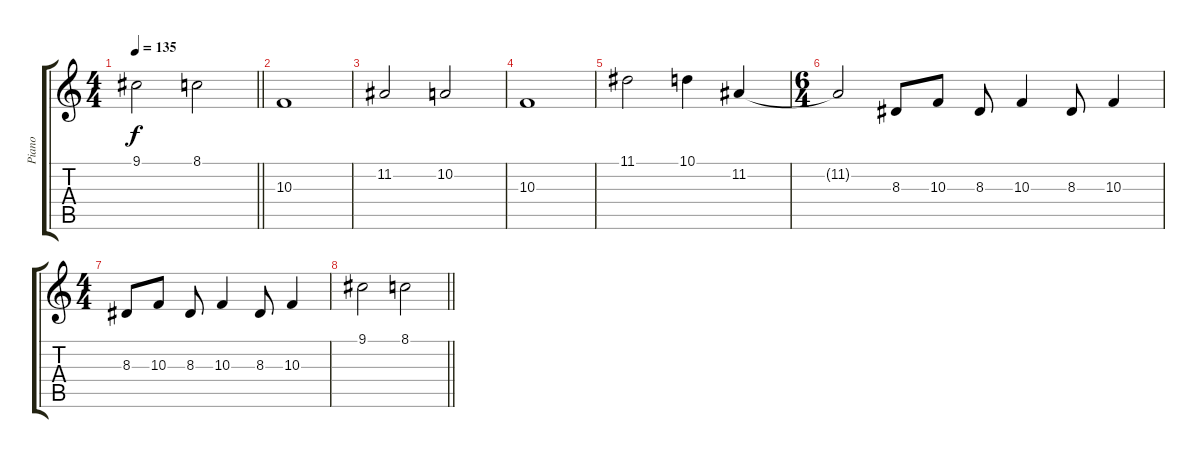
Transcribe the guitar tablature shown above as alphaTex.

\track ("Piano" "Piano") {instrument brightacousticpiano}
\staff {score tabs}
\tuning (E4 B3 G3 D3 A2 E2) {hide}
\ts (4 4)
\tempo 135
\clef g2
\barLineRight lightlight
\ks c
9.1.2{dy f} 8.1.2 |
10.3.1 |
11.2.2 10.2.2{volume 0} |
10.3.1 |
11.1.2 10.1.4 11.2.4 |
\ts (6 4)
11.2{t}.2 8.3.8 10.3.8 8.3.8 10.3.4 8.3.8 10.3.4 |
\ts (4 4)
8.3.8 10.3.8 8.3.8 10.3.4 8.3.8 10.3.4 |
\barLineRight lightlight
9.1.2 8.1.2
